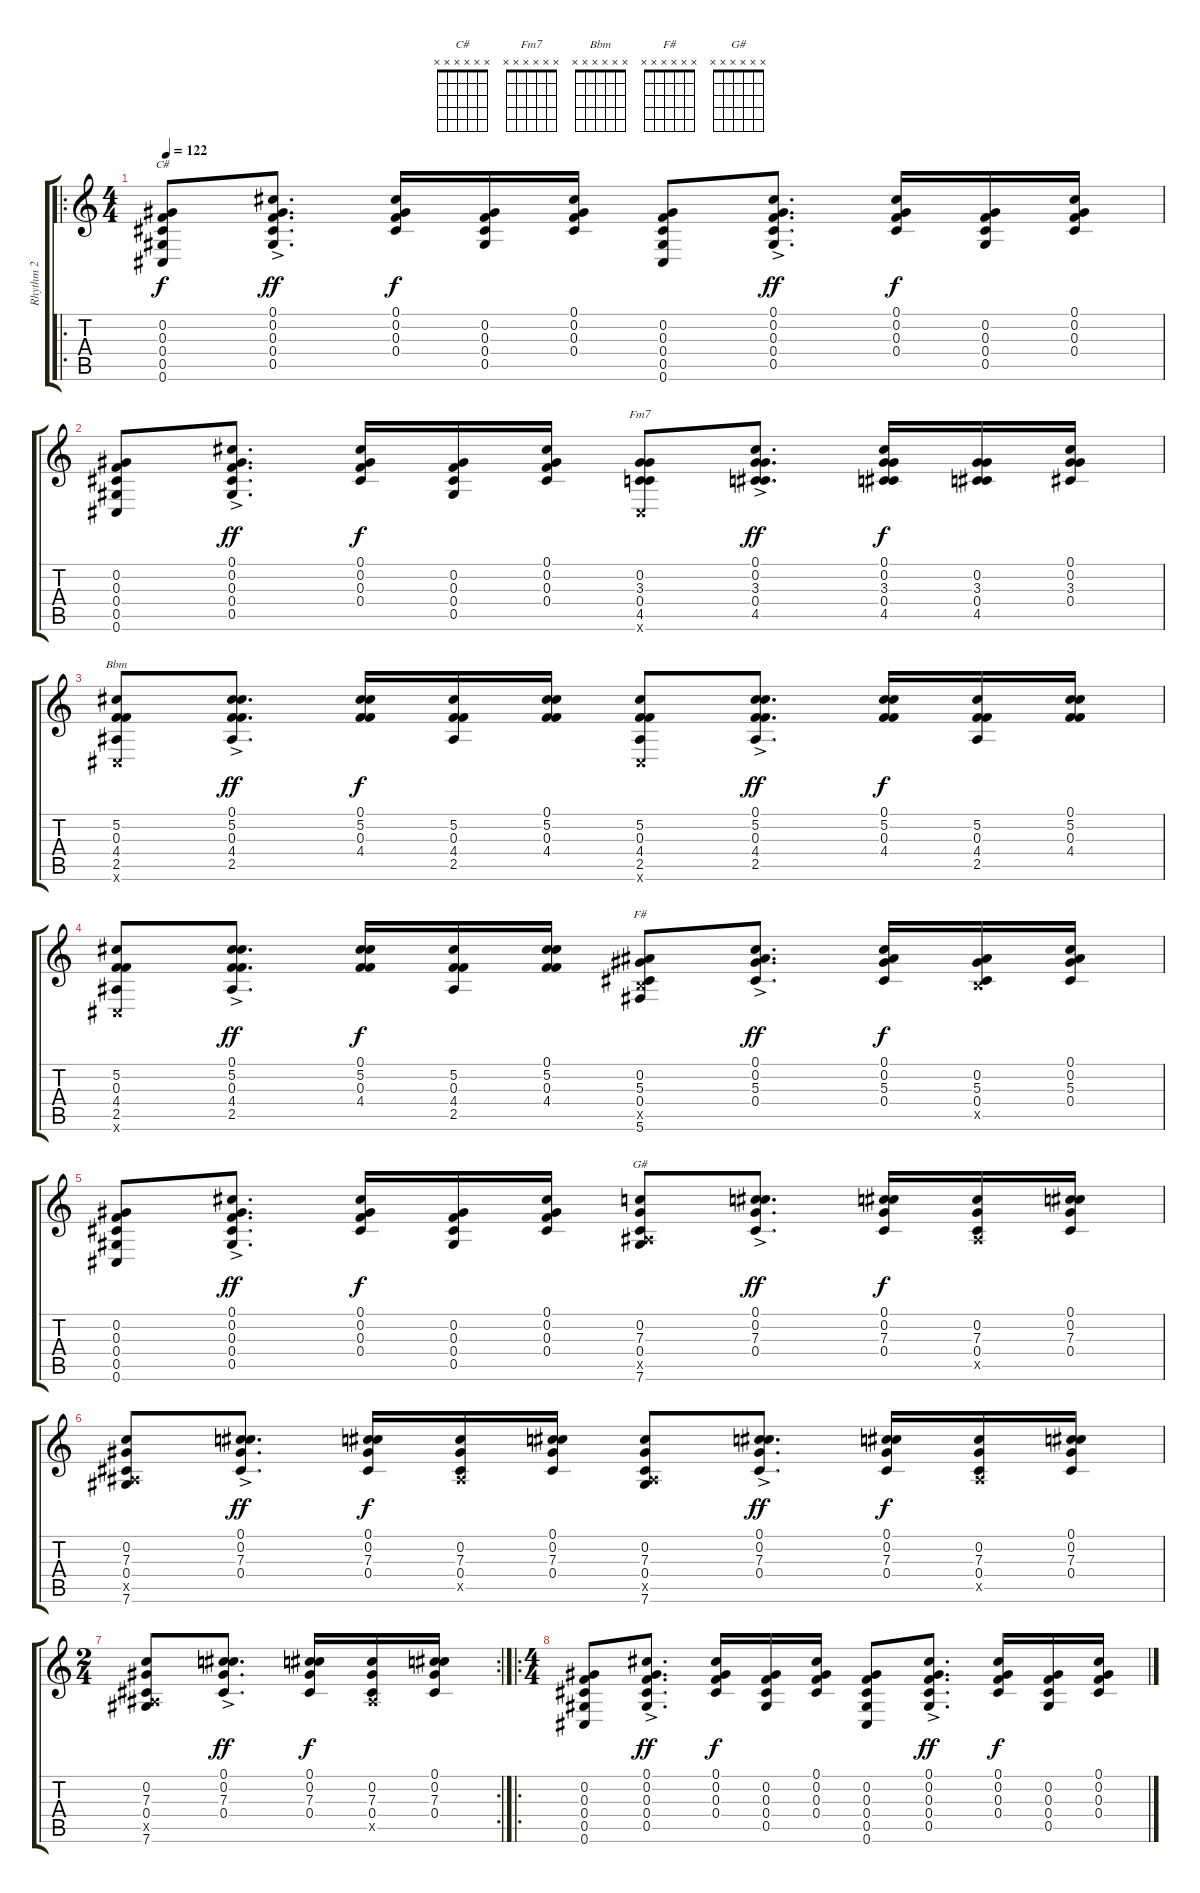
\track ("Rhythm 2" "Rhythm 2") {instrument acousticguitarsteel}
\staff {score tabs}
\tuning (Db4 Ab3 F3 Db3 Ab2 Db2) {hide}
\chord ("C#" x x x x x x)
\chord ("Fm7" x x x x x x)
\chord ("Bbm" x x x x x x)
\chord ("F#" x x x x x x)
\chord ("G#" x x x x x x)
\ro
\ts (4 4)
\tempo 122
\clef g2
\ks c
(0.2 0.3 0.4 0.5 0.6).8{ch "C#" dy f} (0.1 0.2 0.3{ac} 0.4 0.5).8{d dy ff} (0.1 0.2 0.3 0.4).16{dy f} (0.2 0.3 0.4 0.5).16 (0.1 0.2 0.3 0.4).16 (0.2 0.3 0.4 0.5 0.6).8 (0.1 0.2 0.3{ac} 0.4 0.5).8{d dy ff} (0.1 0.2 0.3 0.4).16{dy f} (0.2 0.3 0.4 0.5).16 (0.1 0.2 0.3 0.4).16 |
(0.2 0.3 0.4 0.5 0.6).8 (0.1 0.2 0.3{ac} 0.4 0.5).8{d dy ff} (0.1 0.2 0.3 0.4).16{dy f} (0.2 0.3 0.4 0.5).16 (0.1 0.2 0.3 0.4).16 (0.2 3.3 0.4 4.5 0.6{x}).8{ch "Fm7"} (0.1 0.2 3.3{ac} 0.4 4.5).8{d dy ff} (0.1 0.2 3.3 0.4 4.5).16{dy f} (0.2 3.3 0.4 4.5).16 (0.1 0.2 3.3 0.4).16 |
(5.2 0.3 4.4 2.5 0.6{x}).8{ch "Bbm"} (0.1 5.2 0.3{ac} 4.4 2.5).8{d dy ff} (0.1 5.2 0.3 4.4).16{dy f} (5.2 0.3 4.4 2.5).16 (0.1 5.2 0.3 4.4).16 (5.2 0.3 4.4 2.5 0.6{x}).8 (0.1 5.2 0.3{ac} 4.4 2.5).8{d dy ff} (0.1 5.2 0.3 4.4).16{dy f} (5.2 0.3 4.4 2.5).16 (0.1 5.2 0.3 4.4).16 |
(5.2 0.3 4.4 2.5 0.6{x}).8 (0.1 5.2 0.3{ac} 4.4 2.5).8{d dy ff} (0.1 5.2 0.3 4.4).16{dy f} (5.2 0.3 4.4 2.5).16 (0.1 5.2 0.3 4.4).16 (0.2 5.3 0.4 3.5{x} 5.6).8{ch "F#"} (0.1 0.2{ac} 5.3 0.4).8{d dy ff} (0.1 0.2 5.3 0.4).16{dy f} (0.2 5.3 0.4 3.5{x}).16 (0.1 0.2 5.3 0.4).16 |
(0.2 0.3 0.4 0.5 0.6).8 (0.1 0.2 0.3{ac} 0.4 0.5).8{d dy ff} (0.1 0.2 0.3 0.4).16{dy f} (0.2 0.3 0.4 0.5).16 (0.1 0.2 0.3 0.4).16 (0.2 7.3 0.4 2.5{x} 7.6).8{ch "G#"} (0.1 0.2{ac} 7.3 0.4).8{d dy ff} (0.1 0.2 7.3 0.4).16{dy f} (0.2 7.3 0.4 2.5{x}).16 (0.1 0.2 7.3 0.4).16 |
(0.2 7.3 0.4 2.5{x} 7.6).8 (0.1 0.2{ac} 7.3 0.4).8{d dy ff} (0.1 0.2 7.3 0.4).16{dy f} (0.2 7.3 0.4 2.5{x}).16 (0.1 0.2 7.3 0.4).16 (0.2 7.3 0.4 2.5{x} 7.6).8 (0.1 0.2{ac} 7.3 0.4).8{d dy ff} (0.1 0.2 7.3 0.4).16{dy f} (0.2 7.3 0.4 2.5{x}).16 (0.1 0.2 7.3 0.4).16 |
\rc 2
\ts (2 4)
(0.2 7.3 0.4 2.5{x} 7.6).8 (0.1 0.2{ac} 7.3 0.4).8{d dy ff} (0.1 0.2 7.3 0.4).16{dy f} (0.2 7.3 0.4 2.5{x}).16 (0.1 0.2 7.3 0.4).16 |
\ro
\ts (4 4)
(0.2 0.3 0.4 0.5 0.6).8 (0.1 0.2 0.3{ac} 0.4 0.5).8{d dy ff} (0.1 0.2 0.3 0.4).16{dy f} (0.2 0.3 0.4 0.5).16 (0.1 0.2 0.3 0.4).16 (0.2 0.3 0.4 0.5 0.6).8 (0.1 0.2 0.3{ac} 0.4 0.5).8{d dy ff} (0.1 0.2 0.3 0.4).16{dy f} (0.2 0.3 0.4 0.5).16 (0.1 0.2 0.3 0.4).16
